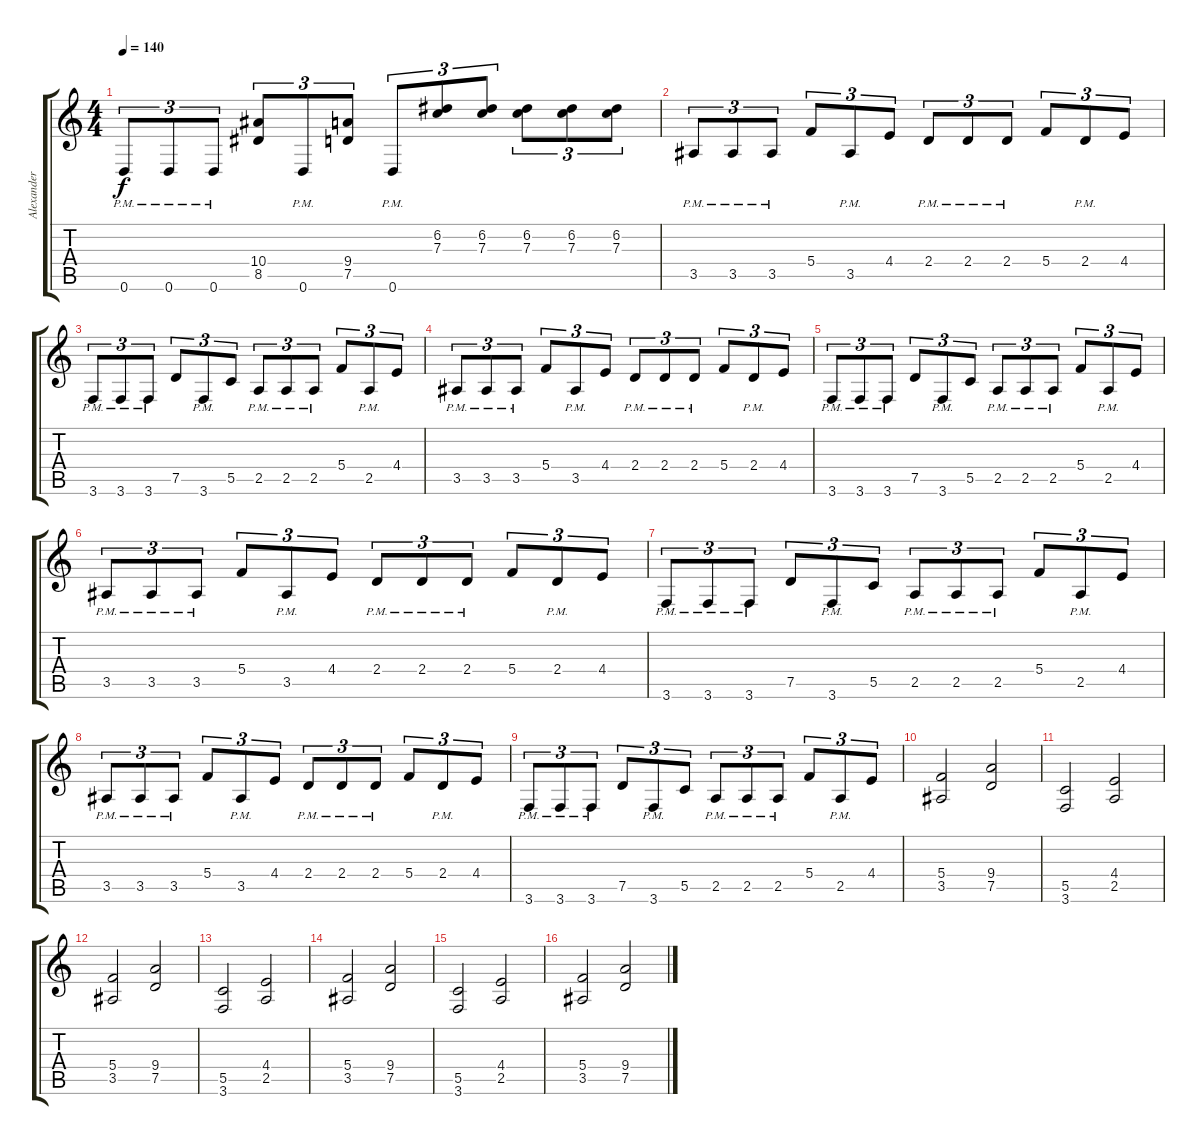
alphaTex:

\track ("Alexander Kuoppala" "Alexander ") {instrument distortionguitar}
\staff {score tabs}
\tuning (D4 A3 F3 C3 G2 D2) {hide}
\ts (4 4)
\tempo 140
\clef g2
\ks c
0.6{pm}.8{tu (3 2) dy f} 0.6{pm}.8{tu (3 2)} 0.6{pm}.8{tu (3 2)} (10.4 8.5).8{tu (3 2)} 0.6{pm}.8{tu (3 2)} (9.4 7.5).8{tu (3 2)} 0.6{pm}.8{tu (3 2)} (6.2 7.3).8{tu (3 2)} (6.2 7.3).8{tu (3 2)} (6.2 7.3).8{tu (3 2)} (6.2 7.3).8{tu (3 2)} (6.2 7.3).8{tu (3 2)} |
3.5{pm}.8{tu (3 2)} 3.5{pm}.8{tu (3 2)} 3.5{pm}.8{tu (3 2)} 5.4.8{tu (3 2)} 3.5{pm}.8{tu (3 2)} 4.4.8{tu (3 2)} 2.4{pm}.8{tu (3 2)} 2.4{pm}.8{tu (3 2)} 2.4{pm}.8{tu (3 2)} 5.4.8{tu (3 2)} 2.4{pm}.8{tu (3 2)} 4.4.8{tu (3 2)} |
3.6{pm}.8{tu (3 2)} 3.6{pm}.8{tu (3 2)} 3.6{pm}.8{tu (3 2)} 7.5.8{tu (3 2)} 3.6{pm}.8{tu (3 2)} 5.5.8{tu (3 2)} 2.5{pm}.8{tu (3 2)} 2.5{pm}.8{tu (3 2)} 2.5{pm}.8{tu (3 2)} 5.4.8{tu (3 2)} 2.5{pm}.8{tu (3 2)} 4.4.8{tu (3 2)} |
3.5{pm}.8{tu (3 2)} 3.5{pm}.8{tu (3 2)} 3.5{pm}.8{tu (3 2)} 5.4.8{tu (3 2)} 3.5{pm}.8{tu (3 2)} 4.4.8{tu (3 2)} 2.4{pm}.8{tu (3 2)} 2.4{pm}.8{tu (3 2)} 2.4{pm}.8{tu (3 2)} 5.4.8{tu (3 2)} 2.4{pm}.8{tu (3 2)} 4.4.8{tu (3 2)} |
3.6{pm}.8{tu (3 2)} 3.6{pm}.8{tu (3 2)} 3.6{pm}.8{tu (3 2)} 7.5.8{tu (3 2)} 3.6{pm}.8{tu (3 2)} 5.5.8{tu (3 2)} 2.5{pm}.8{tu (3 2)} 2.5{pm}.8{tu (3 2)} 2.5{pm}.8{tu (3 2)} 5.4.8{tu (3 2)} 2.5{pm}.8{tu (3 2)} 4.4.8{tu (3 2)} |
3.5{pm}.8{tu (3 2)} 3.5{pm}.8{tu (3 2)} 3.5{pm}.8{tu (3 2)} 5.4.8{tu (3 2)} 3.5{pm}.8{tu (3 2)} 4.4.8{tu (3 2)} 2.4{pm}.8{tu (3 2)} 2.4{pm}.8{tu (3 2)} 2.4{pm}.8{tu (3 2)} 5.4.8{tu (3 2)} 2.4{pm}.8{tu (3 2)} 4.4.8{tu (3 2)} |
3.6{pm}.8{tu (3 2)} 3.6{pm}.8{tu (3 2)} 3.6{pm}.8{tu (3 2)} 7.5.8{tu (3 2)} 3.6{pm}.8{tu (3 2)} 5.5.8{tu (3 2)} 2.5{pm}.8{tu (3 2)} 2.5{pm}.8{tu (3 2)} 2.5{pm}.8{tu (3 2)} 5.4.8{tu (3 2)} 2.5{pm}.8{tu (3 2)} 4.4.8{tu (3 2)} |
3.5{pm}.8{tu (3 2)} 3.5{pm}.8{tu (3 2)} 3.5{pm}.8{tu (3 2)} 5.4.8{tu (3 2)} 3.5{pm}.8{tu (3 2)} 4.4.8{tu (3 2)} 2.4{pm}.8{tu (3 2)} 2.4{pm}.8{tu (3 2)} 2.4{pm}.8{tu (3 2)} 5.4.8{tu (3 2)} 2.4{pm}.8{tu (3 2)} 4.4.8{tu (3 2)} |
3.6{pm}.8{tu (3 2)} 3.6{pm}.8{tu (3 2)} 3.6{pm}.8{tu (3 2)} 7.5.8{tu (3 2)} 3.6{pm}.8{tu (3 2)} 5.5.8{tu (3 2)} 2.5{pm}.8{tu (3 2)} 2.5{pm}.8{tu (3 2)} 2.5{pm}.8{tu (3 2)} 5.4.8{tu (3 2)} 2.5{pm}.8{tu (3 2)} 4.4.8{tu (3 2)} |
(5.4 3.5).2 (9.4 7.5).2 |
(5.5 3.6).2 (4.4 2.5).2 |
(5.4 3.5).2 (9.4 7.5).2 |
(5.5 3.6).2 (4.4 2.5).2 |
(5.4 3.5).2 (9.4 7.5).2 |
(5.5 3.6).2 (4.4 2.5).2 |
(5.4 3.5).2 (9.4 7.5).2
